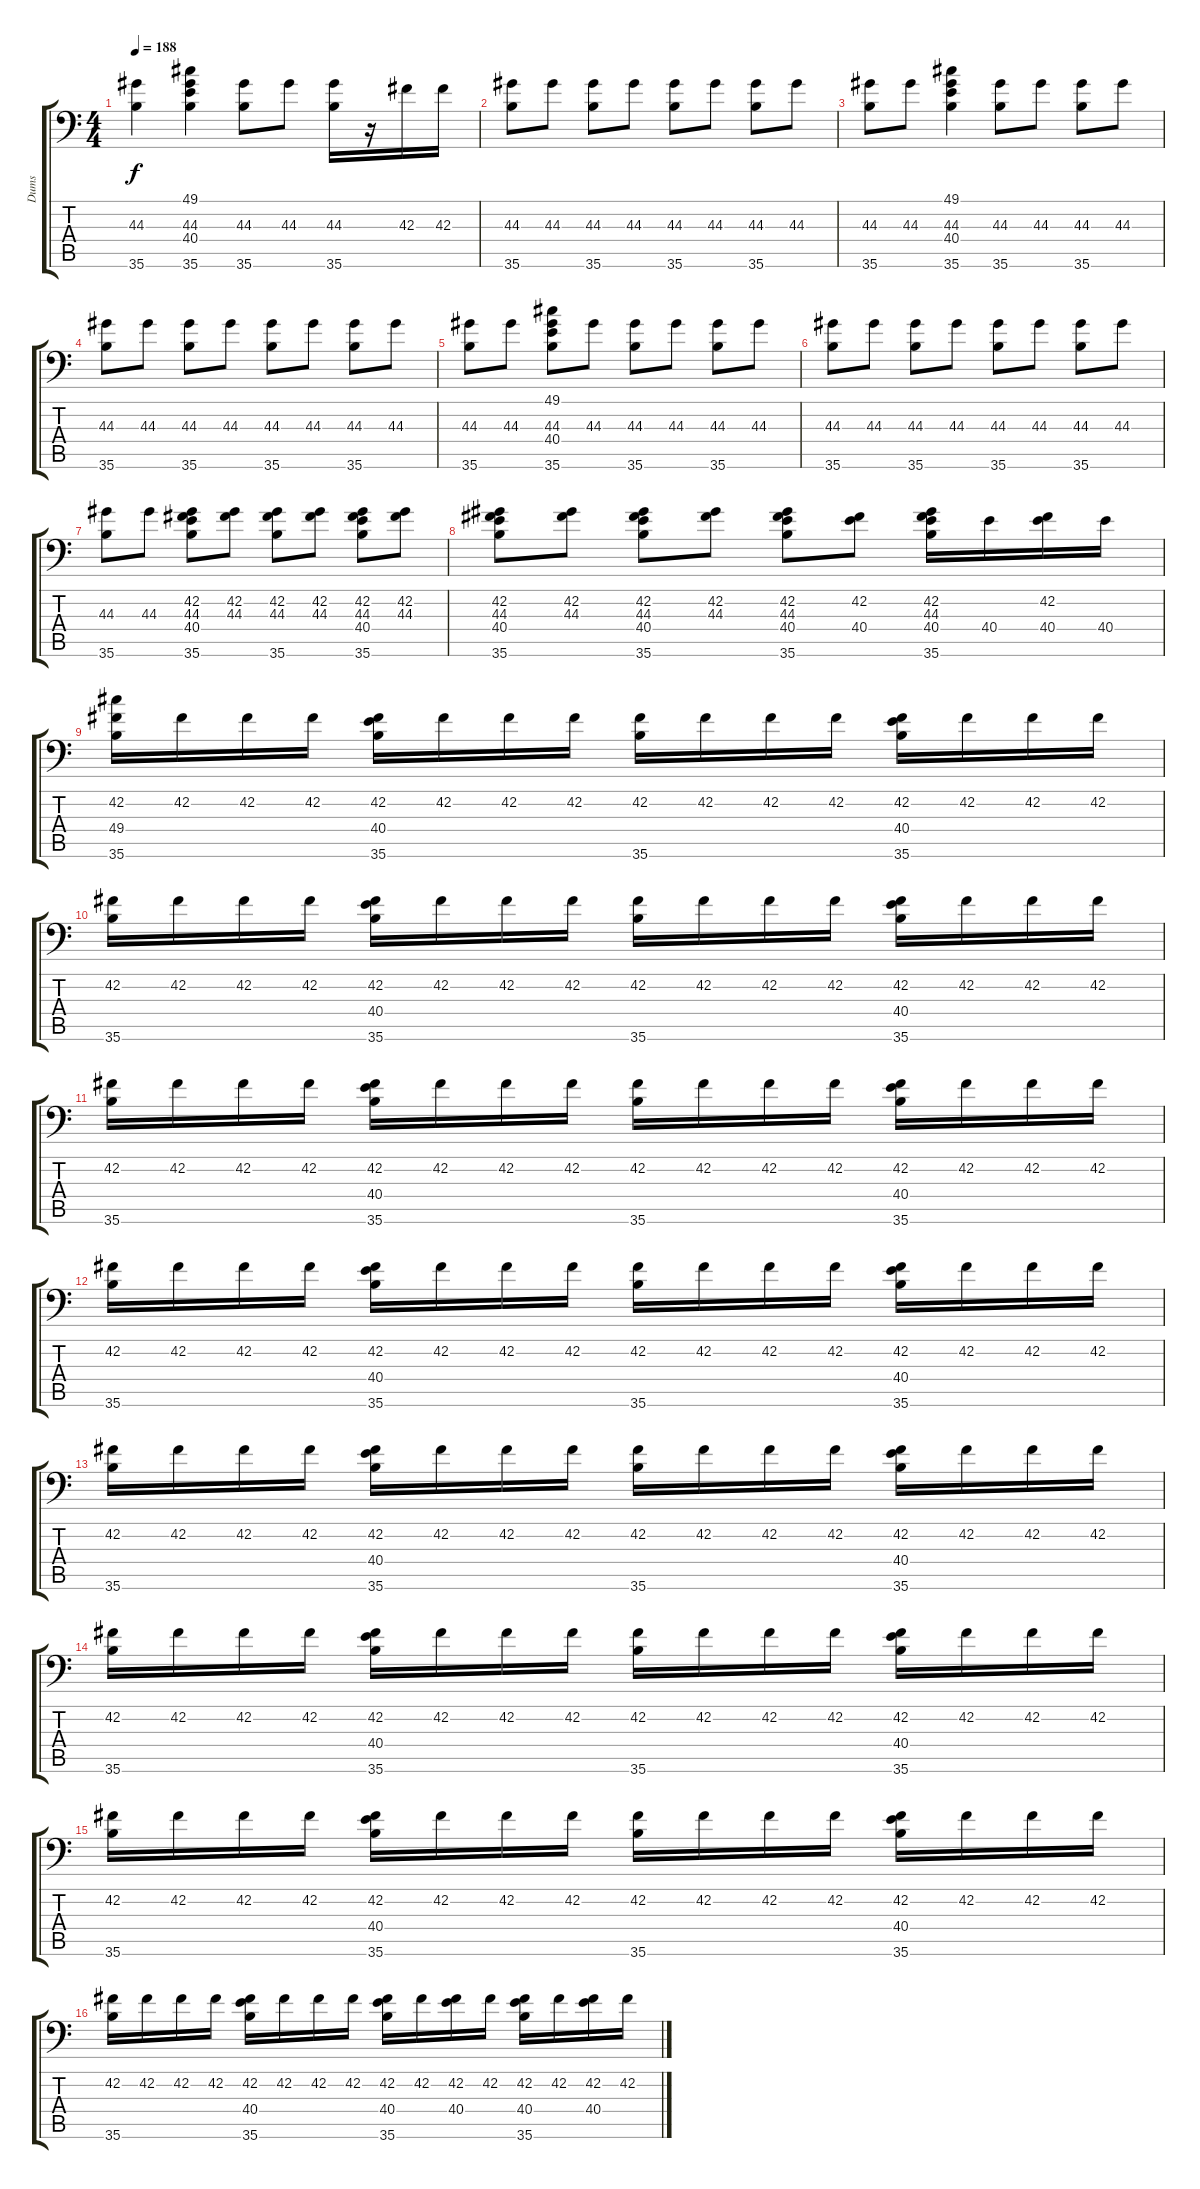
\track ("Dums" "Dums") {instrument acousticgrandpiano}
\staff {score tabs}
\tuning (C-1 C-1 C-1 C-1 C-1 C-1) {hide}
\ts (4 4)
\tempo 188
\clef f4
\ks c
(44.3 35.6).4{dy f} (49.1 44.3 40.4 35.6).4 (44.3 35.6).8 44.3.8 (44.3 35.6).16 r.16 42.3.16 42.3.16 |
(44.3 35.6).8 44.3.8 (44.3 35.6).8 44.3.8 (44.3 35.6).8 44.3.8 (44.3 35.6).8 44.3.8 |
(44.3 35.6).8 44.3.8 (49.1 44.3 40.4 35.6).4 (44.3 35.6).8 44.3.8 (44.3 35.6).8 44.3.8 |
(44.3 35.6).8 44.3.8 (44.3 35.6).8 44.3.8 (44.3 35.6).8 44.3.8 (44.3 35.6).8 44.3.8 |
(44.3 35.6).8 44.3.8 (49.1 44.3 40.4 35.6).8 44.3.8 (44.3 35.6).8 44.3.8 (44.3 35.6).8 44.3.8 |
(44.3 35.6).8 44.3.8 (44.3 35.6).8 44.3.8 (44.3 35.6).8 44.3.8 (44.3 35.6).8 44.3.8 |
(44.3 35.6).8 44.3.8 (42.2 44.3 40.4 35.6).8 (42.2 44.3).8 (42.2 44.3 35.6).8 (42.2 44.3).8 (42.2 44.3 40.4 35.6).8 (42.2 44.3).8 |
(42.2 44.3 40.4 35.6).8 (42.2 44.3).8 (42.2 44.3 40.4 35.6).8 (42.2 44.3).8 (42.2 44.3 40.4 35.6).8 (42.2 40.4).8 (42.2 44.3 40.4 35.6).16 40.4.16 (42.2 40.4).16 40.4.16 |
(42.2 49.4 35.6).16 42.2.16 42.2.16 42.2.16 (42.2 40.4 35.6).16 42.2.16 42.2.16 42.2.16 (42.2 35.6).16 42.2.16 42.2.16 42.2.16 (42.2 40.4 35.6).16 42.2.16 42.2.16 42.2.16 |
(42.2 35.6).16 42.2.16 42.2.16 42.2.16 (42.2 40.4 35.6).16 42.2.16 42.2.16 42.2.16 (42.2 35.6).16 42.2.16 42.2.16 42.2.16 (42.2 40.4 35.6).16 42.2.16 42.2.16 42.2.16 |
(42.2 35.6).16 42.2.16 42.2.16 42.2.16 (42.2 40.4 35.6).16 42.2.16 42.2.16 42.2.16 (42.2 35.6).16 42.2.16 42.2.16 42.2.16 (42.2 40.4 35.6).16 42.2.16 42.2.16 42.2.16 |
(42.2 35.6).16 42.2.16 42.2.16 42.2.16 (42.2 40.4 35.6).16 42.2.16 42.2.16 42.2.16 (42.2 35.6).16 42.2.16 42.2.16 42.2.16 (42.2 40.4 35.6).16 42.2.16 42.2.16 42.2.16 |
(42.2 35.6).16 42.2.16 42.2.16 42.2.16 (42.2 40.4 35.6).16 42.2.16 42.2.16 42.2.16 (42.2 35.6).16 42.2.16 42.2.16 42.2.16 (42.2 40.4 35.6).16 42.2.16 42.2.16 42.2.16 |
(42.2 35.6).16 42.2.16 42.2.16 42.2.16 (42.2 40.4 35.6).16 42.2.16 42.2.16 42.2.16 (42.2 35.6).16 42.2.16 42.2.16 42.2.16 (42.2 40.4 35.6).16 42.2.16 42.2.16 42.2.16 |
(42.2 35.6).16 42.2.16 42.2.16 42.2.16 (42.2 40.4 35.6).16 42.2.16 42.2.16 42.2.16 (42.2 35.6).16 42.2.16 42.2.16 42.2.16 (42.2 40.4 35.6).16 42.2.16 42.2.16 42.2.16 |
(42.2 35.6).16 42.2.16 42.2.16 42.2.16 (42.2 40.4 35.6).16 42.2.16 42.2.16 42.2.16 (42.2 40.4 35.6).16 42.2.16 (42.2 40.4).16 42.2.16 (42.2 40.4 35.6).16 42.2.16 (42.2 40.4).16 42.2.16
